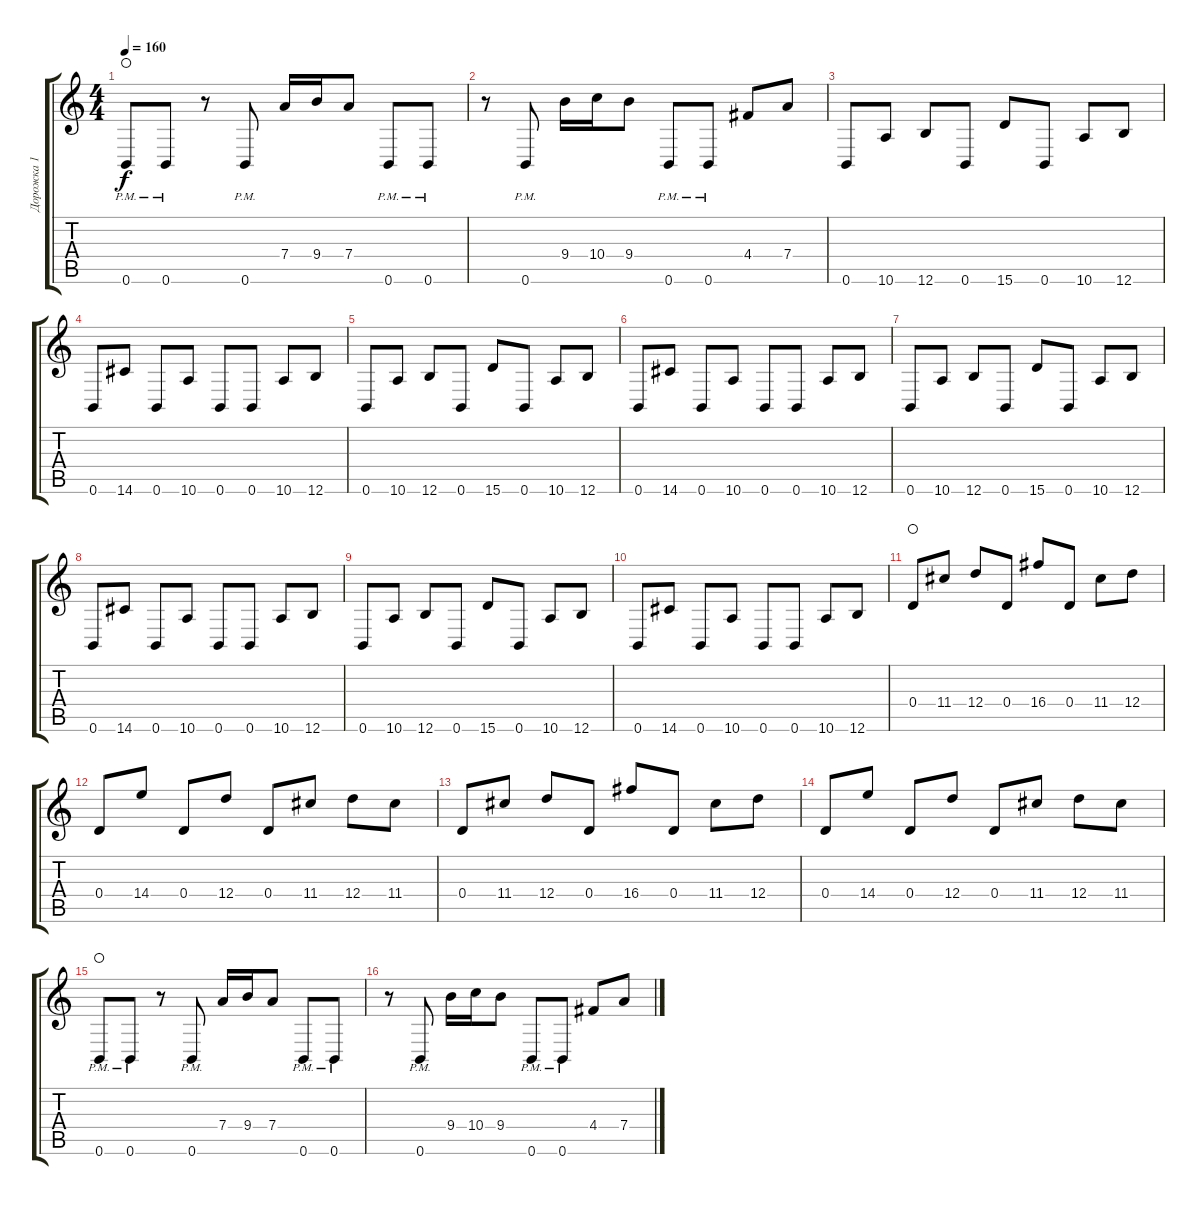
\track ("Дорожка 1" "Дорожка 1") {instrument distortionguitar}
\staff {score tabs}
\tuning (E4 B3 G3 D3 A2 B1) {hide}
\ts (4 4)
\tempo 160
\clef g2
\ks c
0.6{pm}.8{dy f waho} 0.6{pm}.8 r.8 0.6{pm}.8 7.4.16 9.4.16 7.4.8 0.6{pm}.8 0.6{pm}.8 |
r.8 0.6{pm}.8 9.4.16 10.4.16 9.4.8 0.6{pm}.8 0.6{pm}.8 4.4.8 7.4.8 |
0.6.8 10.6.8 12.6.8 0.6.8 15.6.8 0.6.8 10.6.8 12.6.8 |
0.6.8 14.6.8 0.6.8 10.6.8 0.6.8 0.6.8 10.6.8 12.6.8 |
0.6.8 10.6.8 12.6.8 0.6.8 15.6.8 0.6.8 10.6.8 12.6.8 |
0.6.8 14.6.8 0.6.8 10.6.8 0.6.8 0.6.8 10.6.8 12.6.8 |
0.6.8 10.6.8 12.6.8 0.6.8 15.6.8 0.6.8 10.6.8 12.6.8 |
0.6.8 14.6.8 0.6.8 10.6.8 0.6.8 0.6.8 10.6.8 12.6.8 |
0.6.8 10.6.8 12.6.8 0.6.8 15.6.8 0.6.8 10.6.8 12.6.8 |
0.6.8 14.6.8 0.6.8 10.6.8 0.6.8 0.6.8 10.6.8 12.6.8 |
0.4.8{waho} 11.4.8 12.4.8 0.4.8 16.4.8 0.4.8 11.4.8 12.4.8 |
0.4.8 14.4.8 0.4.8 12.4.8 0.4.8 11.4.8 12.4.8 11.4.8 |
0.4.8 11.4.8 12.4.8 0.4.8 16.4.8 0.4.8 11.4.8 12.4.8 |
0.4.8 14.4.8 0.4.8 12.4.8 0.4.8 11.4.8 12.4.8 11.4.8 |
0.6{pm}.8{waho} 0.6{pm}.8 r.8 0.6{pm}.8 7.4.16 9.4.16 7.4.8 0.6{pm}.8 0.6{pm}.8 |
r.8 0.6{pm}.8 9.4.16 10.4.16 9.4.8 0.6{pm}.8 0.6{pm}.8 4.4.8 7.4.8
